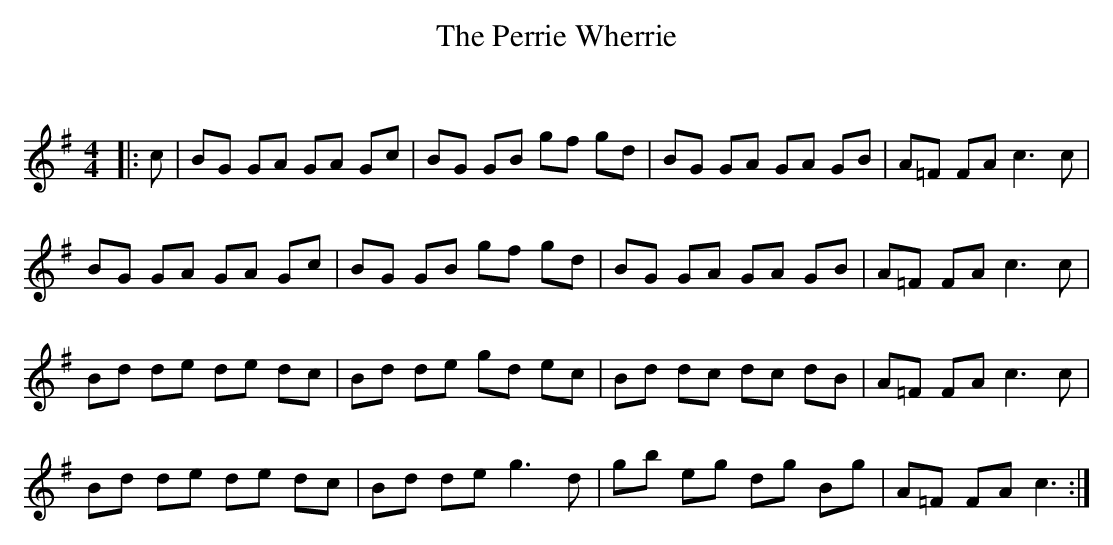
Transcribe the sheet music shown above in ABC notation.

X:1
T: The Perrie Wherrie
C:
Q: 232
K:G
M:4/4
L:1/8
|:c|BG GA GA Gc|BG GB gf gd|BG GA GA GB|A=F FA c3c|
BG GA GA Gc|BG GB gf gd|BG GA GA GB|A=F FA c3c|
Bd de de dc|Bd de gd ec|Bd dc dc dB|A=F FA c3c|
Bd de de dc|Bd de g3d|gb eg dg Bg|A=F FA c3:|
